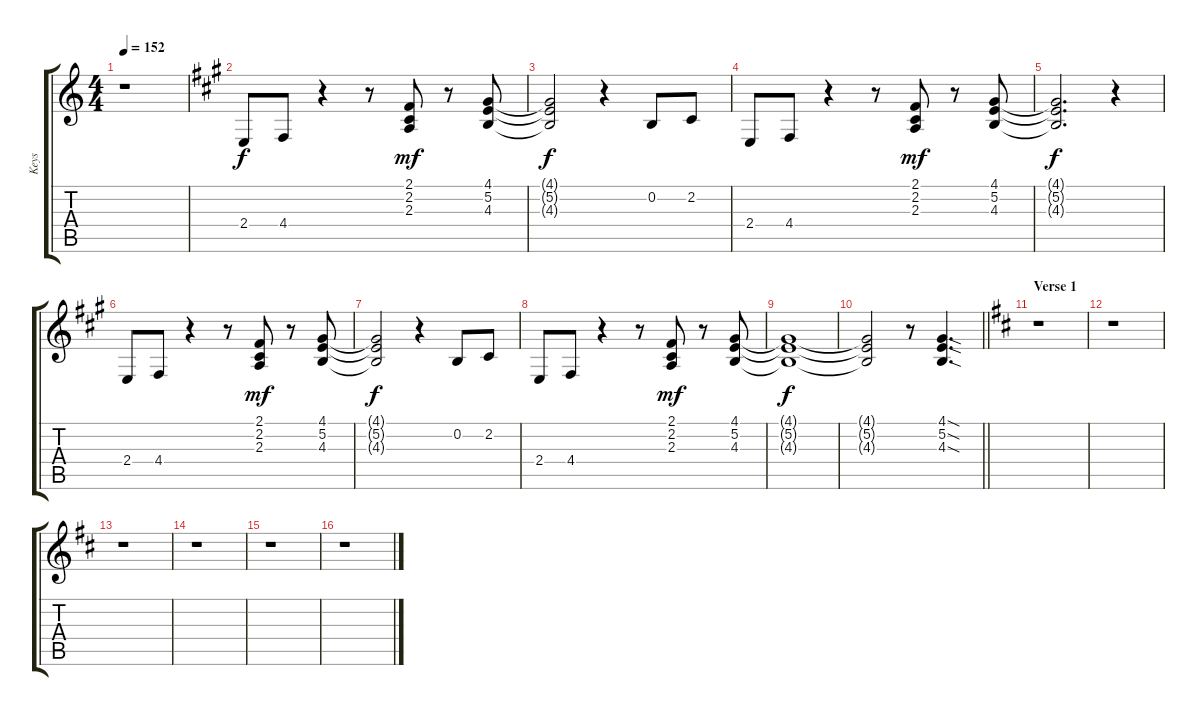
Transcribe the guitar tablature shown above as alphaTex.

\track ("Keys" "Keys") {instrument brasssection}
\staff {score tabs}
\tuning (E4 B3 G3 D3 A2 E2) {hide}
\ts (4 4)
\tempo 152
\clef g2
\ks c
r.1{dy f instrument brasssection} |
\ks f#minor
2.4.8 4.4.8 r.4 r.8 (2.1 2.2 2.3).8{dy mf} r.8 (4.1 5.2 4.3).8 |
(4.1{t} 5.2{t} 4.3{t}).2{dy f} r.4 0.2.8 2.2.8 |
2.4.8 4.4.8 r.4 r.8 (2.1 2.2 2.3).8{dy mf} r.8 (4.1 5.2 4.3).8 |
(4.1{t} 5.2{t} 4.3{t}).2{d dy f} r.4 |
2.4.8 4.4.8 r.4 r.8 (2.1 2.2 2.3).8{dy mf} r.8 (4.1 5.2 4.3).8 |
(4.1{t} 5.2{t} 4.3{t}).2{dy f} r.4 0.2.8 2.2.8 |
2.4.8 4.4.8 r.4 r.8 (2.1 2.2 2.3).8{dy mf} r.8 (4.1 5.2 4.3).8 |
(4.1{t} 5.2{t} 4.3{t}).1{dy f} |
\barLineRight lightlight
(4.1{t} 5.2{t} 4.3{t}).2 r.8 (4.1{sod} 5.2{sod} 4.3{sod}).4{d} |
\section ("" "Verse 1")
\ks bminor
r.1 |
r.1 |
r.1 |
r.1 |
r.1 |
r.1
